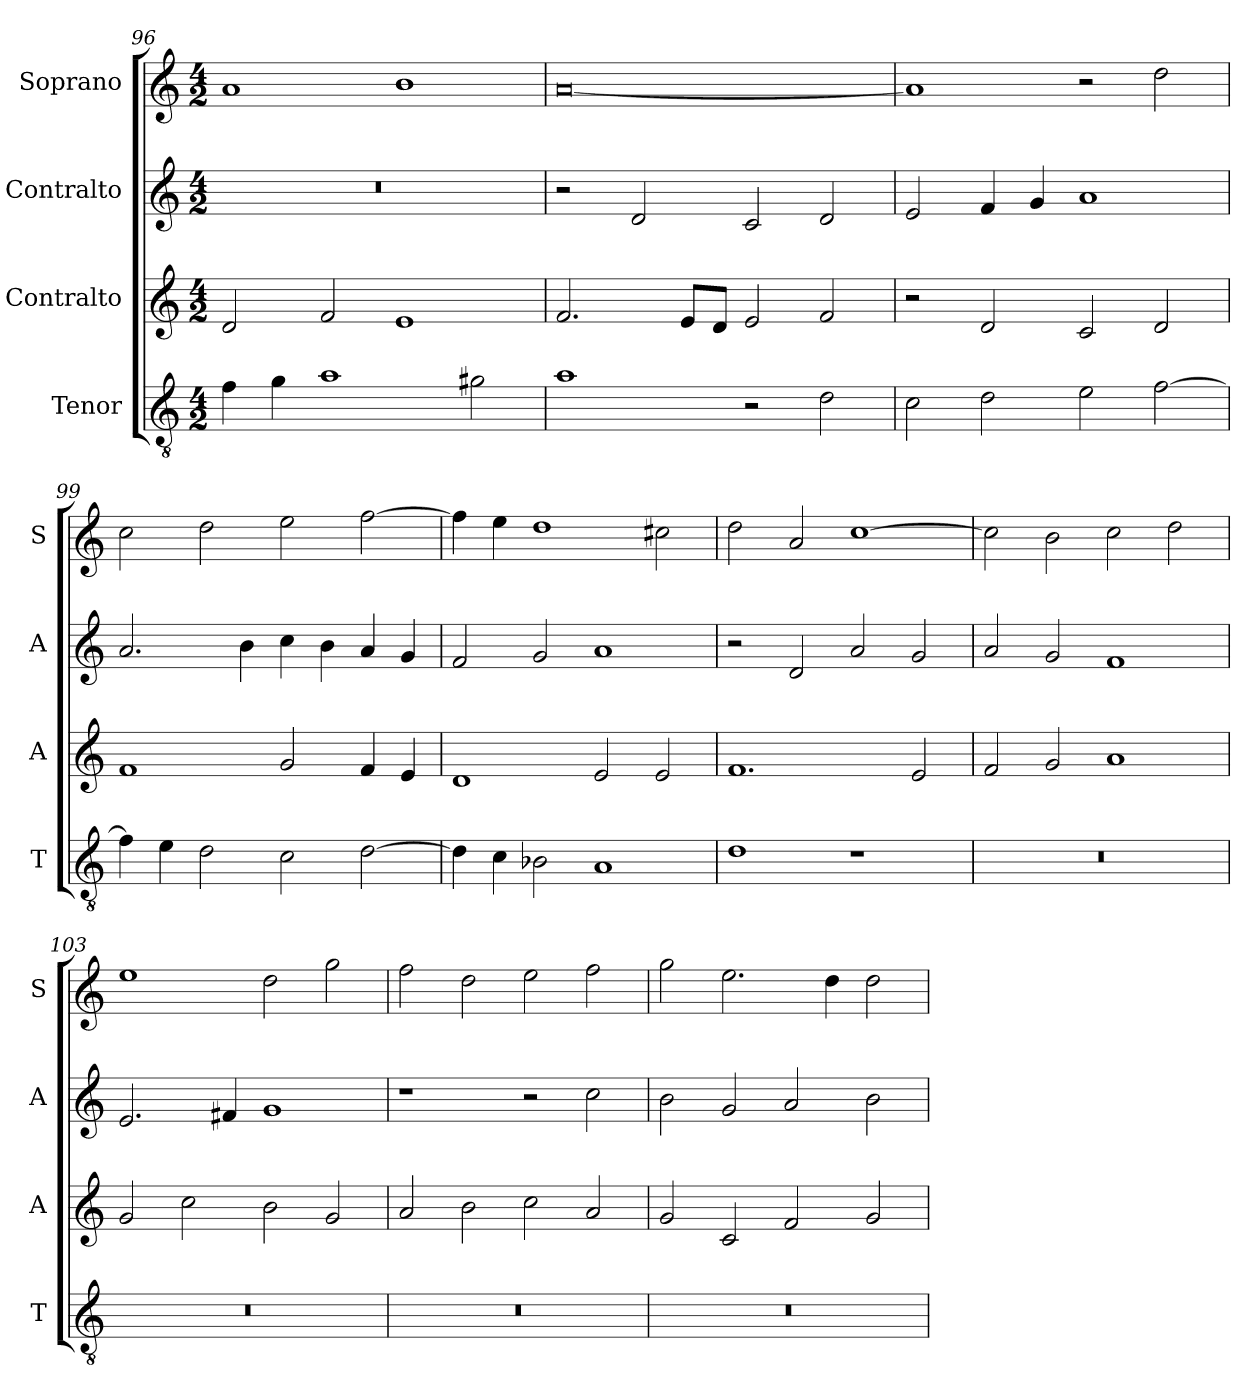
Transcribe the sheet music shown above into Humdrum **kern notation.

**kern	**kern	**kern	**kern
*part4	*part3	*part2	*part1
*staff4	*staff3	*staff2	*staff1
*I"Tenor	*I"Contralto	*I"Contralto	*I"Soprano
*I'T	*I'A	*I'A	*I'S
*clefGv2	*clefG2	*clefG2	*clefG2
*k[]	*k[]	*k[]	*k[]
*D:dor	*D:dor	*D:dor	*D:dor
*M4/2	*M4/2	*M4/2	*M4/2
=96	=96	=96	=96
4f	2d	0r	1a
4g	.	.	.
1a	2f	.	.
.	1e	.	1b
2g#X	.	.	.
=97	=97	=97	=97
1a	2.f	2r	[0a
.	.	2d	.
.	8e/L	.	.
.	8d/J	.	.
2r	2e	2c	.
2d	2f	2d	.
=98	=98	=98	=98
2c	2r	2e	1a]
2d	2d	4f	.
.	.	4g	.
2e	2c	1a	2r
[2f	2d	.	2dd
=99	=99	=99	=99
4f]	1f	2.a	2cc
4e	.	.	.
2d	.	.	2dd
.	.	4b	.
2c	2g	4cc	2ee
.	.	4b	.
[2d	4f	4a	[2ff
.	4e	4g	.
=100	=100	=100	=100
4d]	1d	2f	4ff]
4c	.	.	4ee
2B-X	.	2g	1dd
1A	2e	1a	.
.	2e	.	2cc#X
=101	=101	=101	=101
1d	1.f	2r	2dd
.	.	2d	2a
1r	.	2a	[1cc
.	2e	2g	.
=102	=102	=102	=102
0r	2f	2a	2cc]
.	2g	2g	2b
.	1a	1f	2cc
.	.	.	2dd
=103	=103	=103	=103
0r	2g	2.e	1ee
.	2cc	.	.
.	.	4f#X	.
.	2b	1g	2dd
.	2g	.	2gg
=104	=104	=104	=104
0r	2a	1r	2ff
.	2b	.	2dd
.	2cc	2r	2ee
.	2a	2cc	2ff
=105	=105	=105	=105
0r	2g	2b	2gg
.	2c	2g	2.ee
.	2f	2a	.
.	.	.	4dd
.	2g	2b	2dd
=	=	=	=
*-	*-	*-	*-
